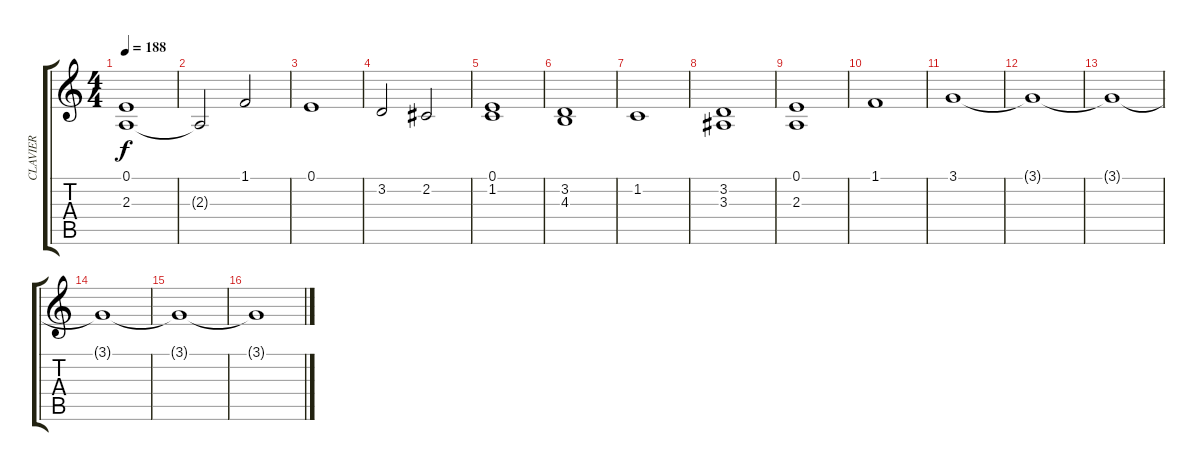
\track ("CLAVIER" "CLAVIER") {instrument synthstrings1}
\staff {score tabs}
\tuning (E4 B3 G3 D3 A2 E2) {hide}
\ts (4 4)
\tempo 188
\clef g2
\ks c
(0.1 2.3).1{dy f} |
2.3{t}.2 1.1.2 |
0.1.1 |
3.2.2 2.2.2 |
(0.1 1.2).1 |
(3.2 4.3).1 |
1.2.1 |
(3.2 3.3).1 |
(0.1 2.3).1 |
1.1.1 |
3.1.1 |
3.1{t}.1 |
3.1{t}.1 |
3.1{t}.1 |
3.1{t}.1 |
3.1{t}.1
